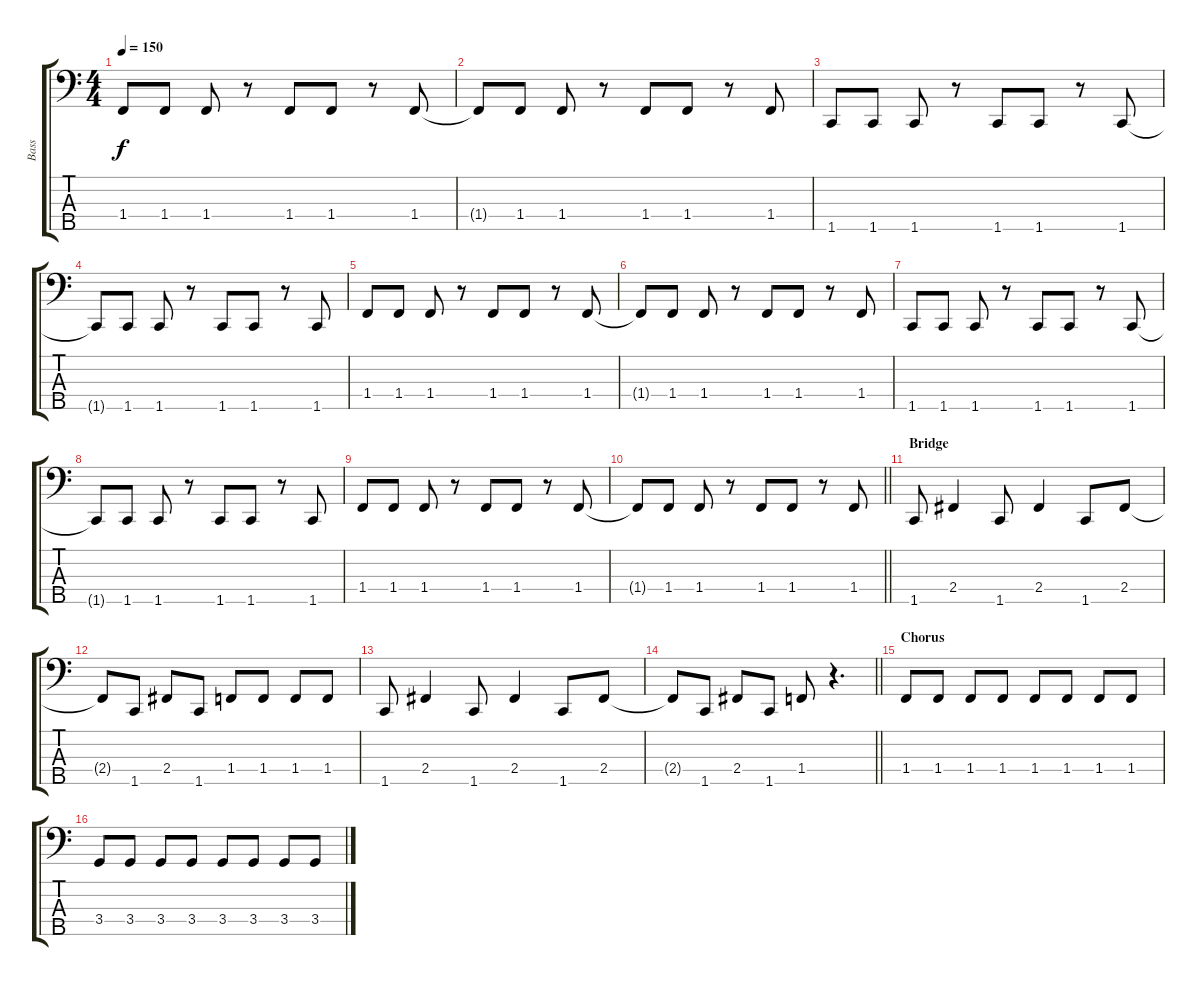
\track ("Bass" "Bass") {instrument electricbasspick}
\staff {score tabs}
\tuning (G2 D2 A1 E1 B0) {hide}
\ts (4 4)
\tempo 150
\clef f4
\ks c
1.4.8{dy f} 1.4.8 1.4.8 r.8 1.4.8 1.4.8 r.8 1.4.8 |
1.4{t}.8 1.4.8 1.4.8 r.8 1.4.8 1.4.8 r.8 1.4.8 |
1.5.8 1.5.8 1.5.8 r.8 1.5.8 1.5.8 r.8 1.5.8 |
1.5{t}.8 1.5.8 1.5.8 r.8 1.5.8 1.5.8 r.8 1.5.8 |
1.4.8 1.4.8 1.4.8 r.8 1.4.8 1.4.8 r.8 1.4.8 |
1.4{t}.8 1.4.8 1.4.8 r.8 1.4.8 1.4.8 r.8 1.4.8 |
1.5.8 1.5.8 1.5.8 r.8 1.5.8 1.5.8 r.8 1.5.8 |
1.5{t}.8 1.5.8 1.5.8 r.8 1.5.8 1.5.8 r.8 1.5.8 |
1.4.8 1.4.8 1.4.8 r.8 1.4.8 1.4.8 r.8 1.4.8 |
\barLineRight lightlight
1.4{t}.8 1.4.8 1.4.8 r.8 1.4.8 1.4.8 r.8 1.4.8 |
\section ("" "Bridge")
1.5.8 2.4.4 1.5.8 2.4.4 1.5.8 2.4.8 |
2.4{t}.8 1.5.8 2.4.8 1.5.8 1.4.8 1.4.8 1.4.8 1.4.8 |
1.5.8 2.4.4 1.5.8 2.4.4 1.5.8 2.4.8 |
\barLineRight lightlight
2.4{t}.8 1.5.8 2.4.8 1.5.8 1.4.8 r.4{d} |
\section ("" "Chorus")
1.4.8 1.4.8 1.4.8 1.4.8 1.4.8 1.4.8 1.4.8 1.4.8 |
3.4.8 3.4.8 3.4.8 3.4.8 3.4.8 3.4.8 3.4.8 3.4.8
